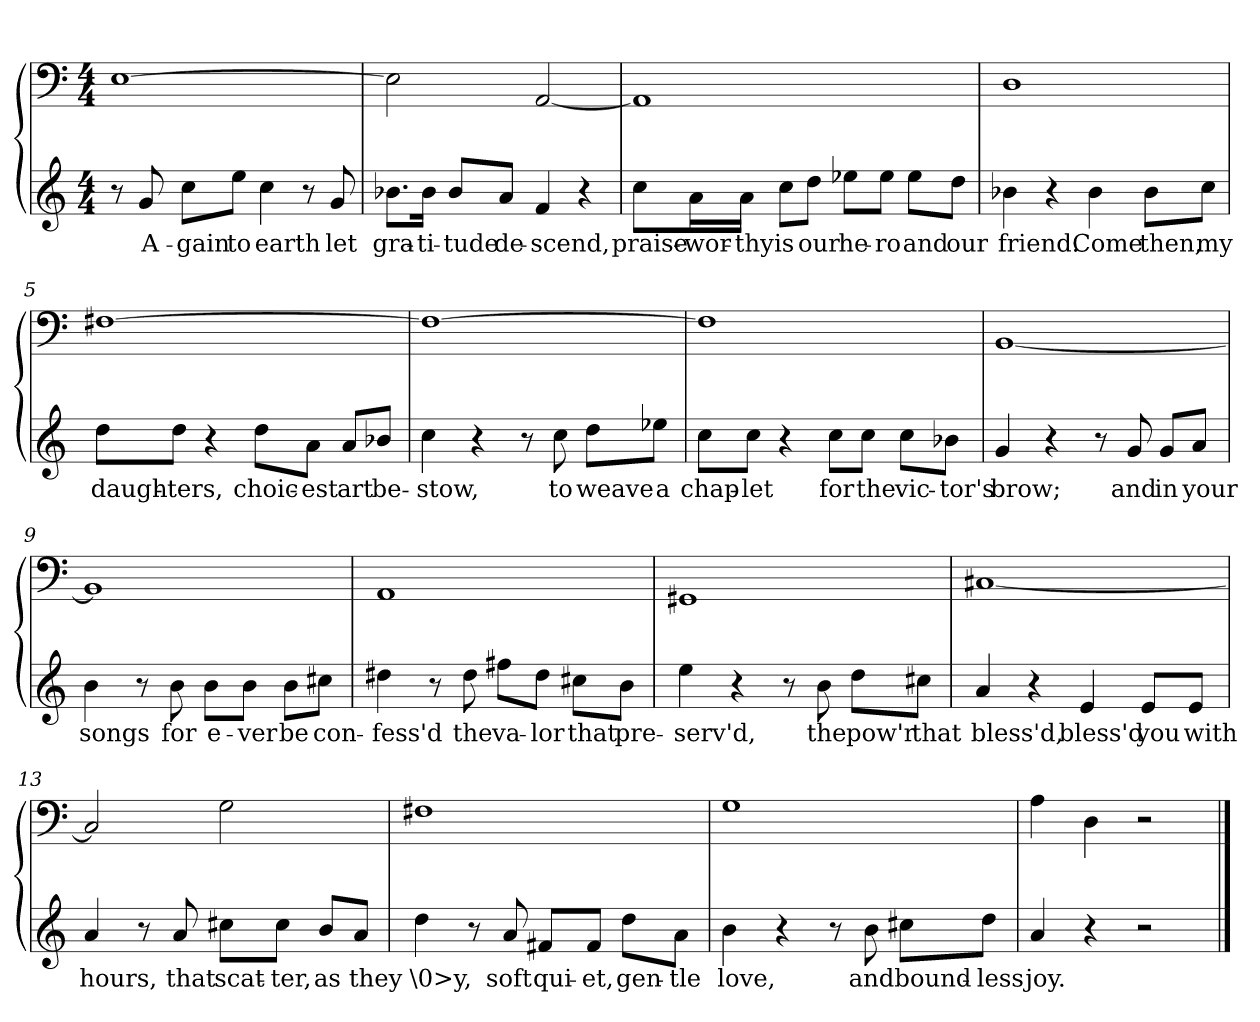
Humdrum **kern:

**kern	**text	**kern
*part1	*part1	*part1
*staff2	*staff2	*staff1
*clefG2	*	*clefF4
*k[]	*	*k[]
*a:	*	*a:
*M4/4	*	*M4/4
=1	=1	=1
8r	.	[1E\
8g/	A-	.
8cc\L	-gain	.
8ee\J	to	.
4cc\	earth	.
8r	.	.
8g/	let	.
=2	=2	=2
8.b-X\L	gra-	2E\]
16b-\Jk	-ti-	.
8b-/L	-tude	.
8a/J	de-	.
4f/	-scend,	[2AA/
4r	.	.
=3	=3	=3
8cc\L	praise-	1AA/]
16a\L	-wor-	.
16a\JJ	-thy	.
8cc\L	is	.
8dd\J	our	.
8ee-X\L	he-	.
8ee-\J	-ro	.
8ee-\L	and	.
8dd\J	our	.
=4	=4	=4
4b-X\	friend.	1D\
4r	.	.
4b-\	Come	.
8b-\L	then,	.
8cc\J	my	.
=5	=5	=5
8dd\L	daugh-	[1F#X\
8dd\J	-ters,	.
4r	.	.
8dd\L	choic-	.
8a\J	-est	.
8a/L	art	.
8b-X/J	be-	.
=6	=6	=6
4cc\	-stow,	1F#\_
4r	.	.
8r	.	.
8cc\	to	.
8dd\L	weave	.
8ee-X\J	a	.
=7	=7	=7
8cc\L	chap-	1F#\]
8cc\J	-let	.
4r	.	.
8cc\L	for	.
8cc\J	the	.
8cc\L	vic-	.
8b-X\J	-tor's	.
=8	=8	=8
4g/	brow;	[1BB/
4r	.	.
8r	.	.
8g/	and	.
8g/L	in	.
8a/J	your	.
=9	=9	=9
4b\	songs	1BB/]
8r	.	.
8b\	for	.
8b\L	e-	.
8b\J	-ver	.
8b\L	be	.
8cc#X\J	con-	.
=10	=10	=10
4dd#X\	-fess'd	1AA/
8r	.	.
8dd#\	the	.
8ff#X\L	va-	.
8dd#\J	-lor	.
8cc#X\L	that	.
8b\J	pre-	.
=11	=11	=11
4ee\	-serv'd,	1GG#X/
4r	.	.
8r	.	.
8b\	the	.
8dd\L	pow'r	.
8cc#X\J	that	.
=12	=12	=12
4a/	bless'd,	[1C#X/
4r	.	.
4e/	bless'd	.
8e/L	you	.
8e/J	with	.
=13	=13	=13
4a/	hours,	2C#/]
8r	.	.
8a/	that	.
8cc#X\L	scat-	2G\
8cc#\J	-ter,	.
8b/L	as	.
8a/J	they	.
=14	=14	=14
4dd\	\0>y,	1F#X\
8r	.	.
8a/	soft	.
8f#X/L	qui-	.
8f#/J	-et,	.
8dd\L	gen-	.
8a\J	-tle	.
=15	=15	=15
4b\	love,	1G\
4r	.	.
8r	.	.
8b\	and	.
8cc#X\L	bound-	.
8dd\J	-less	.
=16	=16	=16
4a/	joy.	4A\
4r	.	4D\
2r	.	2r
==	==	==
*-	*-	*-
